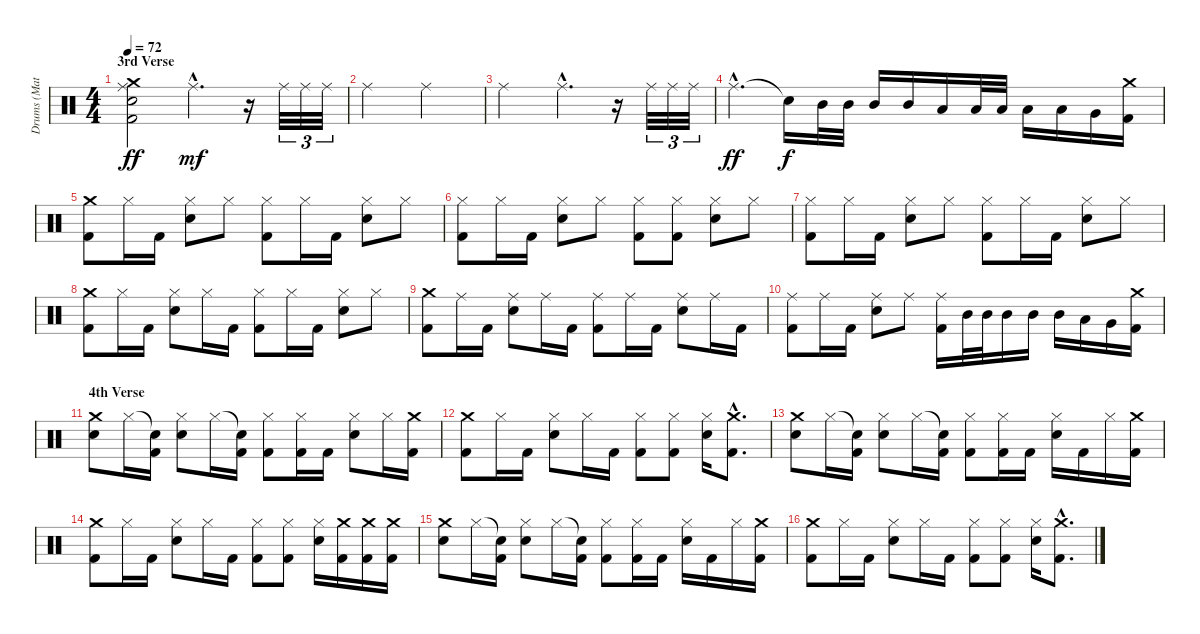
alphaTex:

\track ("Drums (Matt)" "Drums (Mat") {instrument percussion}
\staff {score}
\articulation defaults
\ts (4 4)
\section ("" "3rd Verse")
\tempo 72
\clef neutral
\ks c
("Crash medium (hit)" "Ride (middle)" "Snare (hit) 2" "Kick (hit) 2").2{dy ff} "Ride (middle)"{hac}.4{d dy mf} r.16 "Ride (middle)".32{tu (3 2)} "Ride (middle)".32{tu (3 2)} "Ride (middle)".32{tu (3 2)} |
"Ride (middle)".2 "Ride (middle)".2 |
"Ride (middle)".2 "Ride (middle)"{hac}.4{d} r.16 "Ride (middle)".32{tu (3 2)} "Ride (middle)".32{tu (3 2)} "Ride (middle)".32{tu (3 2)} |
"Ride (middle)"{hac}.4{d dy ff} "Snare (hit)"{t}.16{dy f} "Mid Tom (hit)".32 "Mid Tom (hit)".32 "Mid Tom (hit)".16 "Mid Tom (hit)".16 "Low Tom (hit)".16 "Low Tom (hit)".32 "Low Tom (hit)".32 "Low Tom (hit)".16 "Low Tom (hit)".16 "Very Low Tom (hit)".16 ("Crash medium (hit)" "Kick (hit) 2").16 |
("Crash medium (hit)" "Kick (hit) 2").8 "Hi-Hat (closed)".16 "Kick (hit) 2".16 ("Hi-Hat (closed)" "Snare (hit) 2").8 "Hi-Hat (closed)".8 ("Hi-Hat (closed)" "Kick (hit) 2").8 "Hi-Hat (closed)".16 "Kick (hit) 2".16 ("Hi-Hat (closed)" "Snare (hit) 2").8 "Hi-Hat (closed)".8 |
("Hi-Hat (closed)" "Kick (hit) 2").8 "Hi-Hat (closed)".16 "Kick (hit) 2".16 ("Hi-Hat (closed)" "Snare (hit) 2").8 "Hi-Hat (closed)".8 ("Hi-Hat (closed)" "Kick (hit) 2").8 ("Hi-Hat (closed)" "Kick (hit) 2").8 ("Hi-Hat (closed)" "Snare (hit) 2").8 "Hi-Hat (closed)".8 |
("Hi-Hat (closed)" "Kick (hit) 2").8 "Hi-Hat (closed)".16 "Kick (hit) 2".16 ("Hi-Hat (closed)" "Snare (hit) 2").8 "Hi-Hat (closed)".8 ("Hi-Hat (closed)" "Kick (hit) 2").8 "Hi-Hat (closed)".16 "Kick (hit) 2".16 ("Hi-Hat (closed)" "Snare (hit) 2").8 "Hi-Hat (closed)".8 |
("Crash medium (hit)" "Kick (hit) 2").8 "Hi-Hat (closed)".16 "Kick (hit) 2".16 ("Hi-Hat (closed)" "Snare (hit) 2").8 "Hi-Hat (closed)".16 "Kick (hit) 2".16 ("Hi-Hat (closed)" "Kick (hit) 2").8 "Hi-Hat (closed)".16 "Kick (hit) 2".16 ("Hi-Hat (closed)" "Snare (hit) 2").8 "Hi-Hat (closed)".8 |
("Crash medium (hit)" "Kick (hit) 2").8 "Ride (middle)".16 "Kick (hit) 2".16 ("Ride (middle)" "Snare (hit) 2").8 "Ride (middle)".16 "Kick (hit) 2".16 ("Ride (middle)" "Kick (hit) 2").8 "Ride (middle)".16 "Kick (hit) 2".16 ("Ride (middle)" "Snare (hit) 2").8 "Ride (middle)".16 "Kick (hit) 2".16 |
("Ride (middle)" "Kick (hit) 2").8 "Ride (middle)".16 "Kick (hit) 2".16 ("Ride (middle)" "Snare (hit) 2").8 "Ride (middle)".8 ("Ride (middle)" "Kick (hit) 2").16 "Mid Tom (hit)".32 "Mid Tom (hit)".32 "Mid Tom (hit)".16 "Mid Tom (hit)".16 "Mid Tom (hit)".16 "Low Tom (hit)".16 "Very Low Tom (hit)".16 ("Crash medium (hit)" "Kick (hit) 2").16 |
\section ("" "4th Verse")
("Crash medium (hit)" "Snare (hit) 2").8 "Hi-Hat (closed)".16 ("Snare (hit)"{t} "Kick (hit) 2").16 ("Hi-Hat (closed)" "Snare (hit) 2").8 "Hi-Hat (closed)".16 ("Snare (hit)"{t} "Kick (hit) 2").16 ("Hi-Hat (closed)" "Kick (hit) 2").8 ("Hi-Hat (closed)" "Kick (hit) 2").16 "Kick (hit) 2".16 ("Hi-Hat (closed)" "Snare (hit) 2").8 "Hi-Hat (closed)".16 ("Crash medium (hit)" "Kick (hit) 2").16 |
("Crash medium (hit)" "Kick (hit) 2").8 "Hi-Hat (closed)".16 "Kick (hit) 2".16 ("Hi-Hat (closed)" "Snare (hit) 2").8 "Hi-Hat (closed)".16 "Kick (hit) 2".16 ("Hi-Hat (closed)" "Kick (hit) 2").8 ("Hi-Hat (closed)" "Kick (hit) 2").8 ("Hi-Hat (closed)" "Snare (hit) 2").16 ("Crash medium (hit)"{hac} "Kick (hit) 2"{hac}).8{d} |
("Crash medium (hit)" "Snare (hit) 2").8 "Hi-Hat (closed)".16 ("Snare (hit)"{t} "Kick (hit) 2").16 ("Hi-Hat (closed)" "Snare (hit) 2").8 "Hi-Hat (closed)".16 ("Snare (hit)"{t} "Kick (hit) 2").16 ("Hi-Hat (closed)" "Kick (hit) 2").8 ("Hi-Hat (closed)" "Kick (hit) 2").16 "Kick (hit) 2".16 ("Hi-Hat (closed)" "Snare (hit) 2").16 "Kick (hit) 2".16 "Hi-Hat (closed)".16 ("Crash medium (hit)" "Kick (hit) 2").16 |
("Crash medium (hit)" "Kick (hit) 2").8 "Hi-Hat (closed)".16 "Kick (hit) 2".16 ("Hi-Hat (closed)" "Snare (hit) 2").8 "Hi-Hat (closed)".16 "Kick (hit) 2".16 ("Hi-Hat (closed)" "Kick (hit) 2").8 ("Hi-Hat (closed)" "Kick (hit) 2").8 ("Hi-Hat (closed)" "Snare (hit) 2").16 ("Crash medium (hit)" "Kick (hit) 2").16 ("Crash medium (hit)" "Kick (hit) 2").16 ("Crash medium (hit)" "Kick (hit) 2").16 |
("Crash medium (hit)" "Snare (hit) 2").8 "Hi-Hat (closed)".16 ("Snare (hit)"{t} "Kick (hit) 2").16 ("Hi-Hat (closed)" "Snare (hit) 2").8 "Hi-Hat (closed)".16 ("Snare (hit)"{t} "Kick (hit) 2").16 ("Hi-Hat (closed)" "Kick (hit) 2").8 ("Hi-Hat (closed)" "Kick (hit) 2").16 "Kick (hit) 2".16 ("Hi-Hat (closed)" "Snare (hit) 2").16 "Kick (hit) 2".16 "Hi-Hat (closed)".16 ("Crash medium (hit)" "Kick (hit) 2").16 |
("Crash medium (hit)" "Kick (hit) 2").8 "Hi-Hat (closed)".16 "Kick (hit) 2".16 ("Hi-Hat (closed)" "Snare (hit) 2").8 "Hi-Hat (closed)".16 "Kick (hit) 2".16 ("Hi-Hat (closed)" "Kick (hit) 2").8 ("Hi-Hat (closed)" "Kick (hit) 2").8 ("Hi-Hat (closed)" "Snare (hit) 2").16 ("Crash medium (hit)"{hac} "Kick (hit) 2"{hac}).8{d}
